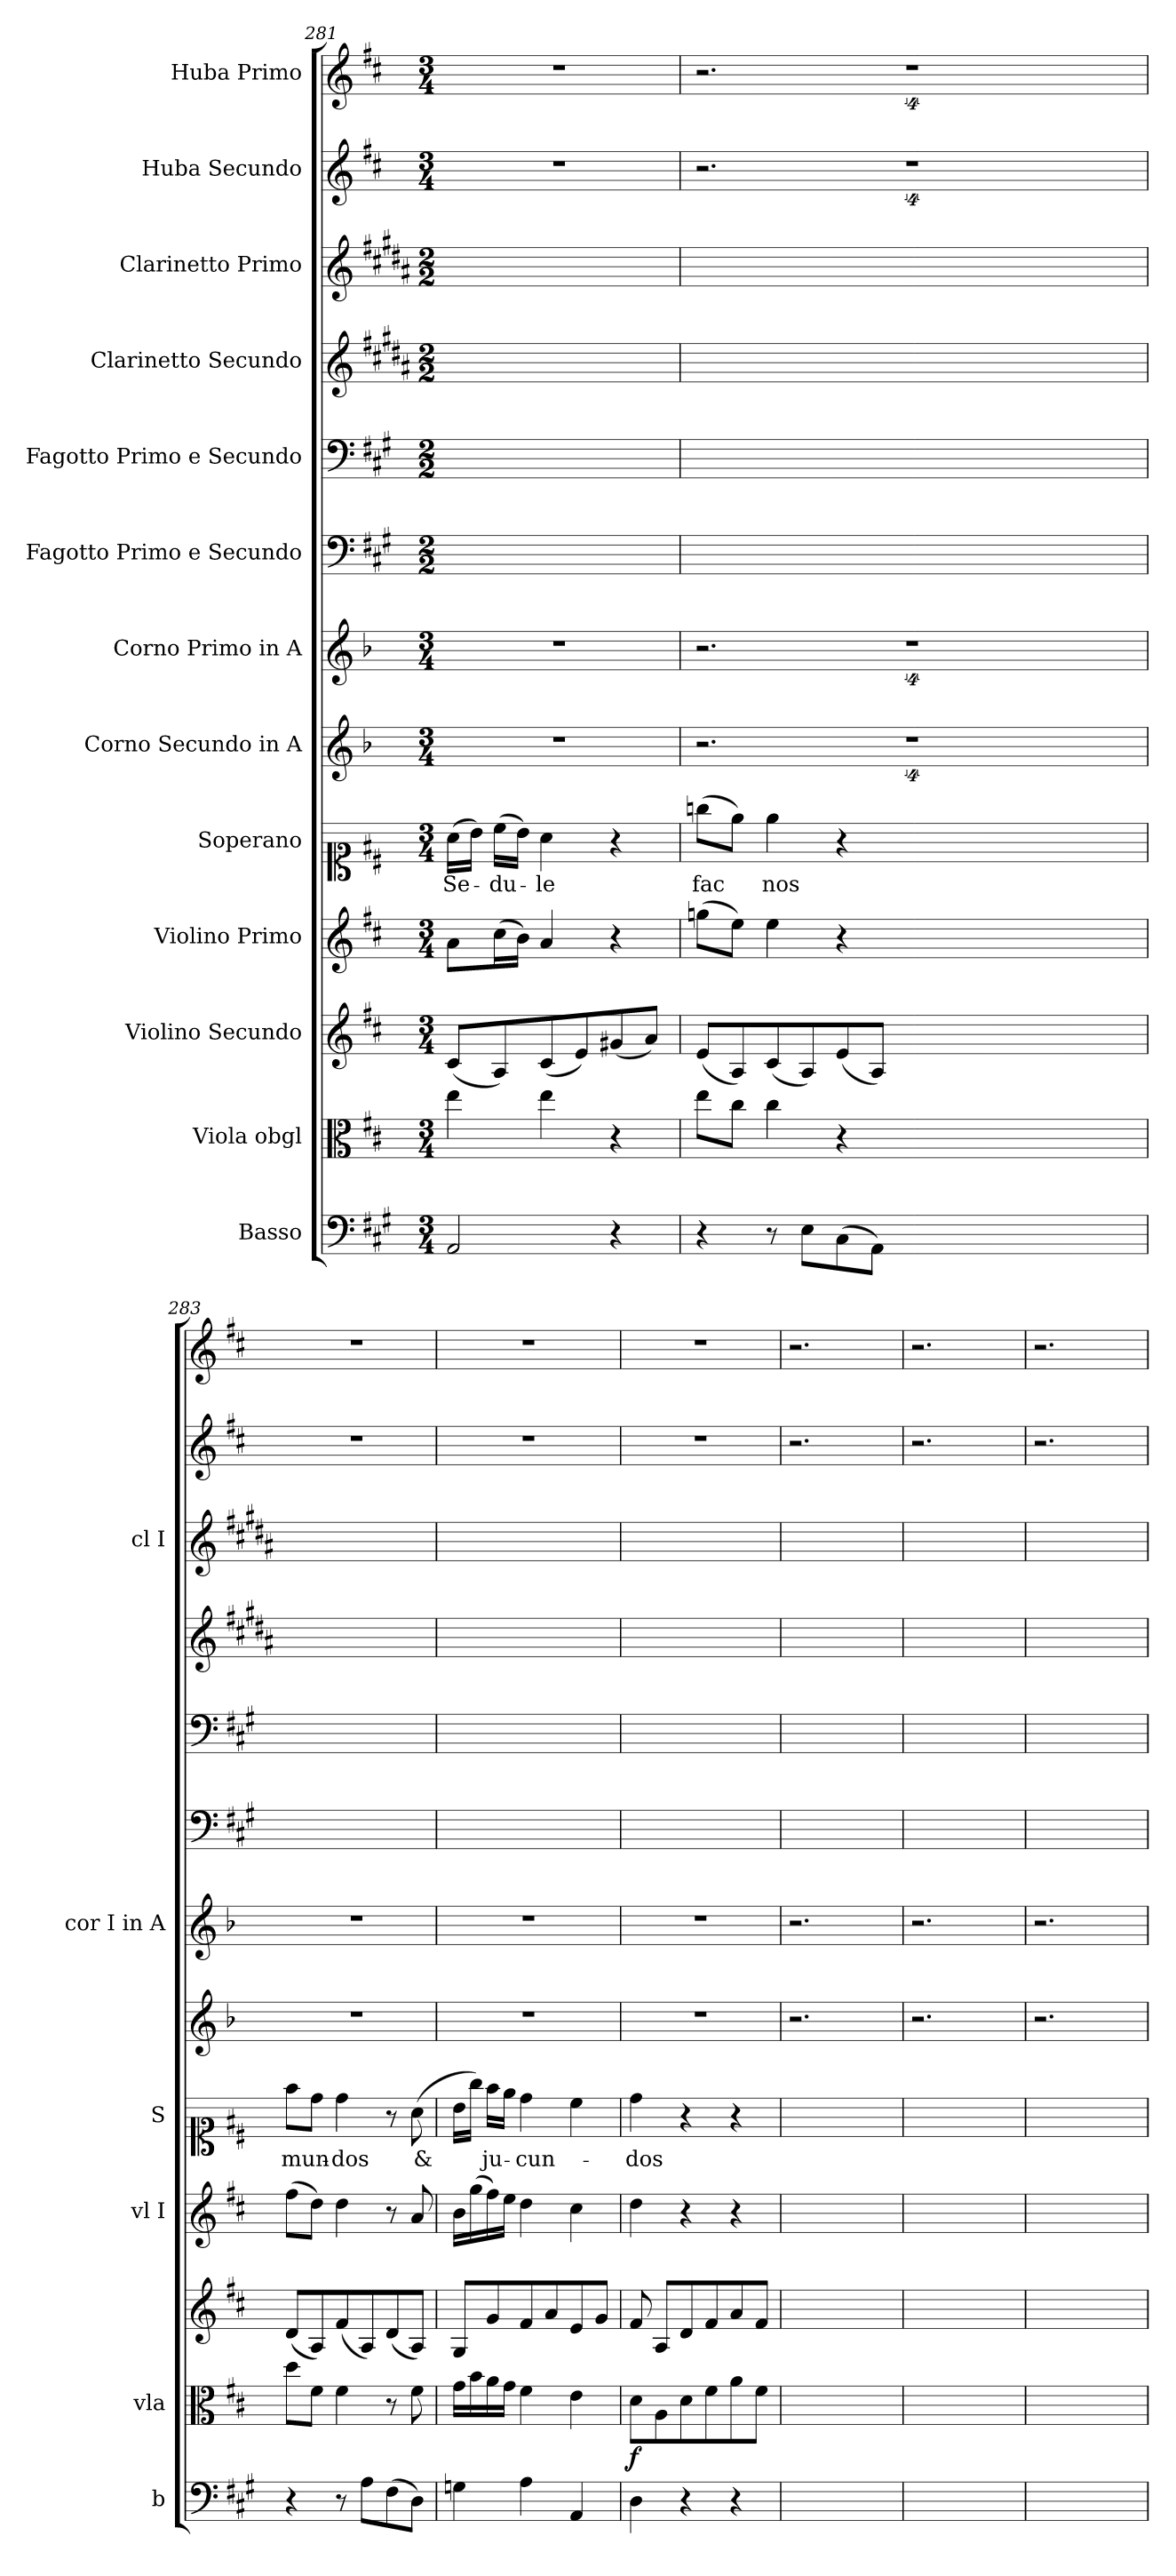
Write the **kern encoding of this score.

**kern	**kern	**dynam	**kern	**dynam	**kern	**kern	**text	**kern	**kern	**kern	**kern	**kern	**kern	**kern	**kern
*part13	*part12	*part12	*part11	*part11	*part10	*part9	*part9	*part8	*part7	*part6	*part5	*part4	*part3	*part2	*part1
*staff13	*staff12	*staff12	*staff11	*staff11	*staff10	*staff9	*staff9	*staff8	*staff7	*staff6	*staff5	*staff4	*staff3	*staff2	*staff1
*I"Basso	*I"Viola obgl	*	*I"Violino Secundo	*	*I"Violino Primo	*I"Soperano	*	*I"Corno Secundo in A	*I"Corno Primo in A	*I"Fagotto Primo e Secundo	*I"Fagotto Primo e Secundo	*I"Clarinetto Secundo	*I"Clarinetto Primo	*I"Huba Secundo	*I"Huba Primo
*I'b	*I'vla	*	*	*	*I'vl I	*I'S	*	*	*I'cor I in A	*	*	*	*I'cl I	*	*
*clefF4	*clefC3	*	*clefG2	*	*clefG2	*clefC1	*	*clefG2	*clefG2	*clefF4	*clefF4	*clefG2	*clefG2	*clefG2	*clefG2
*	*	*	*	*	*	*	*	*ITrd2c3	*ITrd2c3	*	*	*ITrd1c2	*ITrd1c2	*	*
*k[f#c#g#]	*k[f#c#]	*	*k[f#c#]	*	*k[f#c#]	*k[f#c#]	*	*k[f#c#]	*k[f#c#]	*k[f#c#g#]	*k[f#c#g#]	*k[f#c#g#]	*k[f#c#g#]	*k[f#c#]	*k[f#c#]
*M3/4	*M3/4	*	*M3/4	*	*M3/4	*M3/4	*	*M3/4	*M3/4	*M2/2	*M2/2	*M2/2	*M2/2	*M3/4	*M3/4
=281	=281	=281	=281	=281	=281	=281	=281	=281	=281	=281	=281	=281	=281	=281	=281
2AA/	4ee\	.	(8c#/L	.	8a\L	(16a\LL	Se-	2.r	2.r	2AA/yy	2AA/yy	2.ryy	2.ryy	2.r	2.r
.	.	.	.	.	.	16b\JJ)	.	.	.	.	.	.	.	.	.
.	.	.	8A/)	.	(16cc#\L	(16cc#\LL	-du-	.	.	.	.	.	.	.	.
.	.	.	.	.	16b\JJ)	16b\JJ)	.	.	.	.	.	.	.	.	.
.	4ee\	.	(8c#/	.	4a/	4a\	-le	.	.	.	.	.	.	.	.
.	.	.	8e/)	.	.	.	.	.	.	.	.	.	.	.	.
4r	4r	.	(8g#X/	.	4r	4r	.	.	.	4ryy	4ryy	.	.	.	.
.	.	.	8a/J)	.	.	.	.	.	.	.	.	.	.	.	.
=282	=282	=282	=282	=282	=282	=282	=282	=282	=282	=282	=282	=282	=282	=282	=282
4r	8ee\L	.	(8e/L	.	(8ggn\L	(8ggn\L	fac	2.r	2.r	4ryy	4ryy	2.ryy	2.ryy	2.r	2.r
.	8cc#\J	.	8A/)	.	8ee\J)	8ee\J)	.	.	.	.	.	.	.	.	.
8r	4cc#\	.	(8c#/	.	4ee\	4ee\	nos	.	.	8ryy	8ryy	.	.	.	.
8E\L	.	.	8A/)	.	.	.	.	.	.	8E\Lyy	8E\Lyy	.	.	.	.
(8C#\	4r	.	(8e/	.	4r	4r	.	.	.	(8C#\yy	(8C#\yy	.	.	.	.
8AA\J)	.	.	8A/J)	.	.	.	.	.	.	8AA\Jyy)	8AA\Jyy)	.	.	.	.
0ryy	0ryy	.	0ryy	.	0ryy	0ryy	.	4%9r	4%9r	0ryy	0ryy	0ryy	0ryy	4%9r	4%9r
4ryy	4ryy	.	4ryy	.	4ryy	4ryy	.	.	.	4ryy	4ryy	4ryy	4ryy	.	.
=283	=283	=283	=283	=283	=283	=283	=283	=283	=283	=283	=283	=283	=283	=283	=283
4r	8dd\L	.	(8d/L	.	(8ff#\L	8ff#\L	mun-	2.r	2.r	4ryy	4ryy	2.ryy	2.ryy	2.r	2.r
.	8f#\J	.	8A/)	.	8dd\J)	8dd\J	.	.	.	.	.	.	.	.	.
8r	4f#\	.	(8f#/	.	4dd\	4dd\	-dos	.	.	8ryy	8ryy	.	.	.	.
8A\L	.	.	8A/)	.	.	.	.	.	.	8A\Lyy	8A\Lyy	.	.	.	.
(8F#\	8r	.	(8d/	.	8r	8r	.	.	.	(8F#\yy	(8F#\yy	.	.	.	.
8D\J)	8f#\	.	8A/J)	.	8a/	(8a\	&	.	.	8D\Jyy)	8D\Jyy)	.	.	.	.
=284	=284	=284	=284	=284	=284	=284	=284	=284	=284	=284	=284	=284	=284	=284	=284
4G\	16g\LL	.	8G/L	.	16b\LL	16b\LL	.	2.r	2.r	4Gn\yy	4Gn\yy	2.ryy	2.ryy	2.r	2.r
.	16b\	.	.	.	(16gg\	16gg\JJ)	.	.	.	.	.	.	.	.	.
.	16a\	.	8g/	.	16ff#\)	16ff#\LL	ju-	.	.	.	.	.	.	.	.
.	16g\JJ	.	.	.	16ee\JJ	16ee\JJ	.	.	.	.	.	.	.	.	.
4A\	4f#\	.	8f#/	.	4dd\	4dd\	-cun-	.	.	4A\yy	4A\yy	.	.	.	.
.	.	.	8a/	.	.	.	.	.	.	.	.	.	.	.	.
4AA/	4e\	.	8e/	.	4cc#\	4cc#\	.	.	.	4AA/yy	4AA/yy	.	.	.	.
.	.	.	8g/J	.	.	.	.	.	.	.	.	.	.	.	.
=285	=285	=285	=285	=285	=285	=285	=285	=285	=285	=285	=285	=285	=285	=285	=285
!	!	!	!	!LO:DY:b	!	!	!	!	!	!	!	!	!	!	!
4D\	8d\L	f	8f#/	f&colon;	4dd\	4dd\	-dos	2.r	2.r	4D\yy	4D\yy	2.ryy	2.ryy	2.r	2.r
.	8A\	.	8A/L	.	.	.	.	.	.	.	.	.	.	.	.
4r	8d\	.	8d/	.	4r	4r	.	.	.	4ryy	4ryy	.	.	.	.
.	8f#\	.	8f#/	.	.	.	.	.	.	.	.	.	.	.	.
4r	8a\	.	8a/	.	4r	4r	.	.	.	4ryy	4ryy	.	.	.	.
.	8f#\J	.	8f#/J	.	.	.	.	.	.	.	.	.	.	.	.
=286	=286	=286	=286	=286	=286	=286	=286	=286	=286	=286	=286	=286	=286	=286	=286
2.ryy	2.ryy	.	2.ryy	.	2.ryy	2.ryy	.	2.r	2.r	1ryy	1ryy	1ryy	1ryy	2.r	2.r
4ryy	4ryy	.	4ryy	.	4ryy	4ryy	.	4ryy	4ryy	.	.	.	.	4ryy	4ryy
=287	=287	=287	=287	=287	=287	=287	=287	=287	=287	=287	=287	=287	=287	=287	=287
2.ryy	2.ryy	.	2.ryy	.	2.ryy	2.ryy	.	2.r	2.r	1ryy	1ryy	1ryy	1ryy	2.r	2.r
4ryy	4ryy	.	4ryy	.	4ryy	4ryy	.	4ryy	4ryy	.	.	.	.	4ryy	4ryy
=288	=288	=288	=288	=288	=288	=288	=288	=288	=288	=288	=288	=288	=288	=288	=288
2.ryy	2.ryy	.	2.ryy	.	2.ryy	2.ryy	.	2.r	2.r	1ryy	1ryy	1ryy	1ryy	2.r	2.r
4ryy	4ryy	.	4ryy	.	4ryy	4ryy	.	4ryy	4ryy	.	.	.	.	4ryy	4ryy
=	=	=	=	=	=	=	=	=	=	=	=	=	=	=	=
*-	*-	*-	*-	*-	*-	*-	*-	*-	*-	*-	*-	*-	*-	*-	*-
